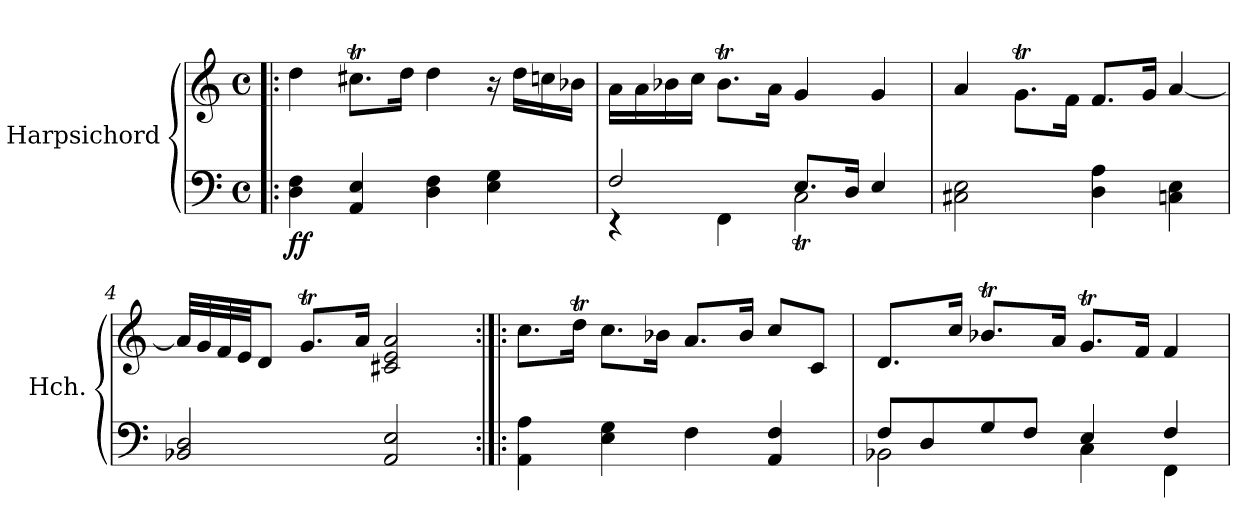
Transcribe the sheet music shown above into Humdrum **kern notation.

**kern	**kern	**dynam
*part1	*part1	*part1
*staff2	*staff1	*staff1/2
*I"Harpsichord	*	*
*I'Hch.	*	*
*clefF4	*clefG2	*
*k[]	*k[]	*
*M4/4	*M4/4	*
*met(c)	*met(c)	*
*MM50	*MM50	*
=1!|:	=1!|:	=1!|:
!	!	!LO:DY:b=2
!	!	!LO:DY:n=1:b
4D\ 4F\	4dd\	f f
4AA/ 4E/	8.cc#Xt\L	.
.	16dd\Jk	.
4D\ 4F\	4dd\	.
4E\ 4G\	16r	.
.	16dd\LL	.
.	16ccn\	.
.	16b-X\JJ	.
=2	=2	=2
*^	*	*
2F/	4r	16a\LL	.
.	.	16a\	.
.	.	16b-X\	.
.	.	16cc\JJ	.
.	4FF\	8.b-T\L	.
.	.	16a\Jk	.
2C\	8.Et/L	4g/	.
.	16D/Jk	.	.
.	4E/	4g/	.
*v	*v	*	*
=3	=3	=3
2C#X\ 2E\	4a/	.
.	8.gT\L	.
.	16f\Jk	.
4D\ 4A\	8.f/L	.
.	16g/Jk	.
4Cn\ 4E\	[4a/	.
=4	=4	=4
2BB-X/ 2D/	32a/LLL]	.
.	32g/	.
.	32f/	.
.	32e/JJ	.
.	8d/J	.
.	8.gT/L	.
.	16a/Jk	.
2AA/ 2E/	2c#X/ 2e/ 2a/	.
!!LO:LB:g=z
=5:|!|:	=5:|!|:	=5:|!|:
4AA\ 4A\	8.cc\L	.
.	16ddT\Jk	.
4E\ 4G\	8.cc\L	.
.	16b-X\Jk	.
4F\	8.a/L	.
.	16b-/Jk	.
4AA/ 4F/	8cc/L	.
.	8c/J	.
=6	=6	=6
*^	*	*
8F/L	2BB-X\	8.d/L	.
8D/	.	.	.
.	.	16cc/Jk	.
8G/	.	8.b-XT/L	.
8F/J	.	.	.
.	.	16a/Jk	.
4E/	4C\	8.gT/L	.
.	.	16f/Jk	.
4F/	4FF\	4f/	.
*v	*v	*	*
=	=	=
*-	*-	*-
